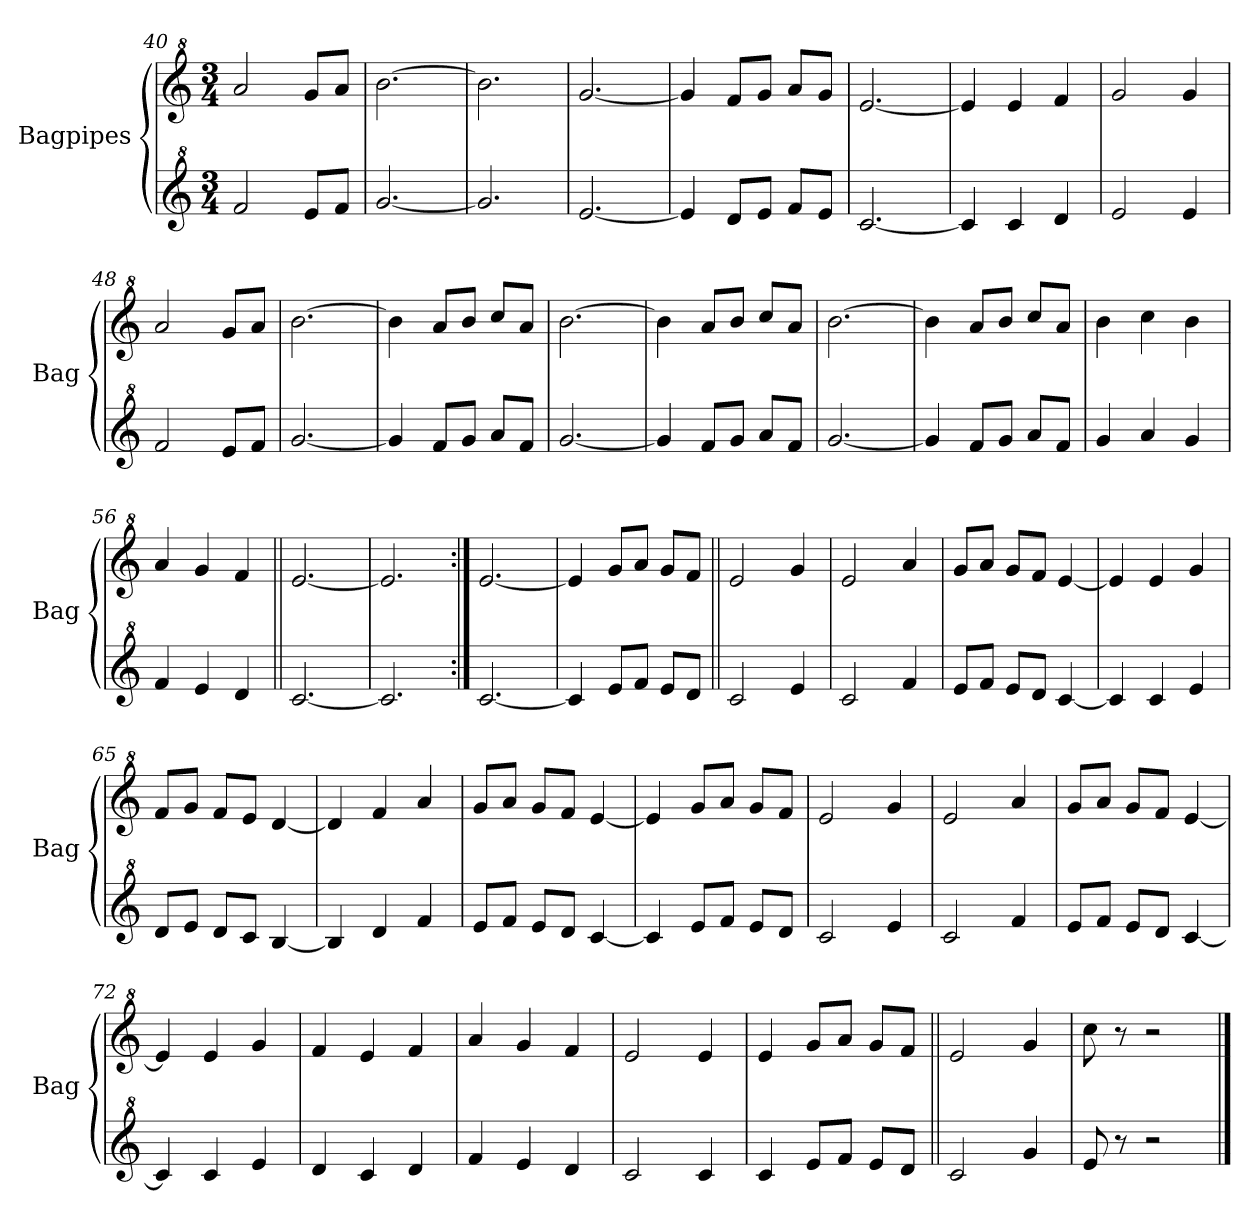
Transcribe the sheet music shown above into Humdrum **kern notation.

**kern	**kern
*part2	*part1
*staff2	*staff1
*I"Bagpipes	*I"Bagpipes
*I'Bag	*I'Bag
*clefG^2	*clefG^2
*ITrd1c2	*ITrd1c2
*k[b-e-]	*k[b-e-]
*B-:	*B-:
*M3/4	*M3/4
=40	=40
2ee-/	2gg/
8dd/L	8ff/L
8ee-/J	8gg/J
=41	=41
[2.ff/	[2.aa\
=42	=42
2.ff/]	2.aa\]
=43	=43
[2.dd/	[2.ff/
!!LO:LB:g=z
=44	=44
4dd/]	4ff/]
8cc/L	8ee-/L
8dd/J	8ff/J
8ee-/L	8gg/L
8dd/J	8ff/J
=45	=45
[2.b-/	[2.dd/
=46	=46
4b-/]	4dd/]
4b-/	4dd/
4cc/	4ee-/
=47	=47
2dd/	2ff/
4dd/	4ff/
=48	=48
2ee-/	2gg/
8dd/L	8ff/L
8ee-/J	8gg/J
=49	=49
[2.ff/	[2.aa\
=50	=50
4ff/]	4aa\]
8ee-/L	8gg/L
8ff/J	8aa/J
8gg/L	8bb-/L
8ee-/J	8gg/J
=51	=51
[2.ff/	[2.aa\
=52	=52
4ff/]	4aa\]
8ee-/L	8gg/L
8ff/J	8aa/J
8gg/L	8bb-/L
8ee-/J	8gg/J
=53	=53
[2.ff/	[2.aa\
=54	=54
4ff/]	4aa\]
8ee-/L	8gg/L
8ff/J	8aa/J
8gg/L	8bb-/L
8ee-/J	8gg/J
!!LO:PB:g=z
=55	=55
4ff/	4aa\
4gg/	4bb-\
4ff/	4aa\
=56	=56
4ee-/	4gg/
4dd/	4ff/
4cc/	4ee-/
=57||	=57||
[2.b-/	[2.dd/
=58	=58
2.b-/]	2.dd/]
=59:|!	=59:|!
[2.b-/	[2.dd/
=60	=60
4b-/]	4dd/]
8dd/L	8ff/L
8ee-/J	8gg/J
8dd/L	8ff/L
8cc/J	8ee-/J
=61||	=61||
2b-/	2dd/
4dd/	4ff/
=62	=62
2b-/	2dd/
4ee-/	4gg/
=63	=63
8dd/L	8ff/L
8ee-/J	8gg/J
8dd/L	8ff/L
8cc/J	8ee-/J
[4b-/	[4dd/
=64	=64
4b-/]	4dd/]
4b-/	4dd/
4dd/	4ff/
=65	=65
8cc/L	8ee-/L
8dd/J	8ff/J
8cc/L	8ee-/L
8b-/J	8dd/J
[4a/	[4cc/
!!LO:LB:g=z
=66	=66
4a/]	4cc/]
4cc/	4ee-/
4ee-/	4gg/
=67	=67
8dd/L	8ff/L
8ee-/J	8gg/J
8dd/L	8ff/L
8cc/J	8ee-/J
[4b-/	[4dd/
=68	=68
4b-/]	4dd/]
8dd/L	8ff/L
8ee-/J	8gg/J
8dd/L	8ff/L
8cc/J	8ee-/J
=69	=69
2b-/	2dd/
4dd/	4ff/
=70	=70
2b-/	2dd/
4ee-/	4gg/
=71	=71
8dd/L	8ff/L
8ee-/J	8gg/J
8dd/L	8ff/L
8cc/J	8ee-/J
[4b-/	[4dd/
=72	=72
4b-/]	4dd/]
4b-/	4dd/
4dd/	4ff/
=73	=73
4cc/	4ee-/
4b-/	4dd/
4cc/	4ee-/
=74	=74
4ee-/	4gg/
4dd/	4ff/
4cc/	4ee-/
=75	=75
2b-/	2dd/
4b-/	4dd/
!!LO:LB:g=z
=76	=76
4b-/	4dd/
8dd/L	8ff/L
8ee-/J	8gg/J
8dd/L	8ff/L
8cc/J	8ee-/J
=77||	=77||
2b-/	2dd/
4ff/	4ff/
=78	=78
8dd/	8bb-\
8r	8r
2r	2r
==	==
*-	*-
